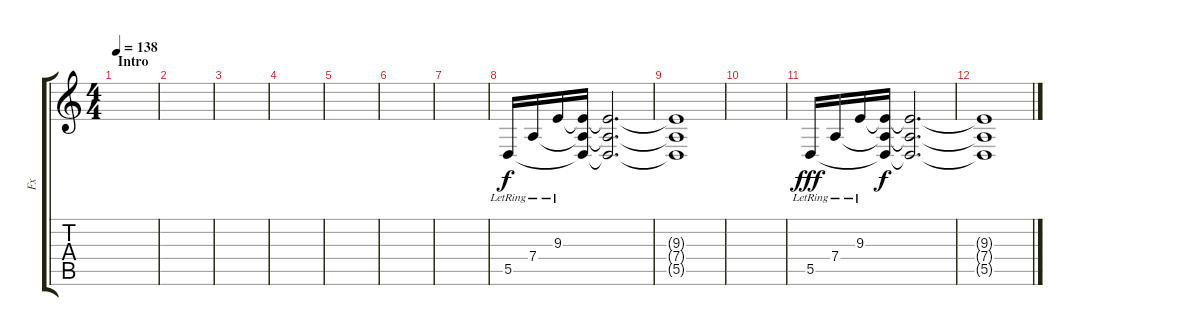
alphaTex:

\track ("Fx" "Fx") {instrument electricpiano2}
\staff {score tabs}
\tuning (E4 B3 G3 D3 A2 E2) {hide}
\ts (4 4)
\section ("" "Intro")
\tempo 138
\tempo 200
\tempo 138
\clef g2
\ks c
|
|
|
|
|
|
|
5.5{lr}.16 7.4{lr}.16 9.3{lr}.16 (9.3{t} 7.4{t} 5.5{t}).16{dy f} (9.3{t} 7.4{t} 5.5{t}).2{d} |
(9.3{t} 7.4{t} 5.5{t}).1 |
|
5.5{lr}.16{dy fff} 7.4{lr}.16 9.3{lr}.16 (9.3{t} 7.4{t} 5.5{t}).16{dy f} (9.3{t} 7.4{t} 5.5{t}).2{d} |
(9.3{t} 7.4{t} 5.5{t}).1
